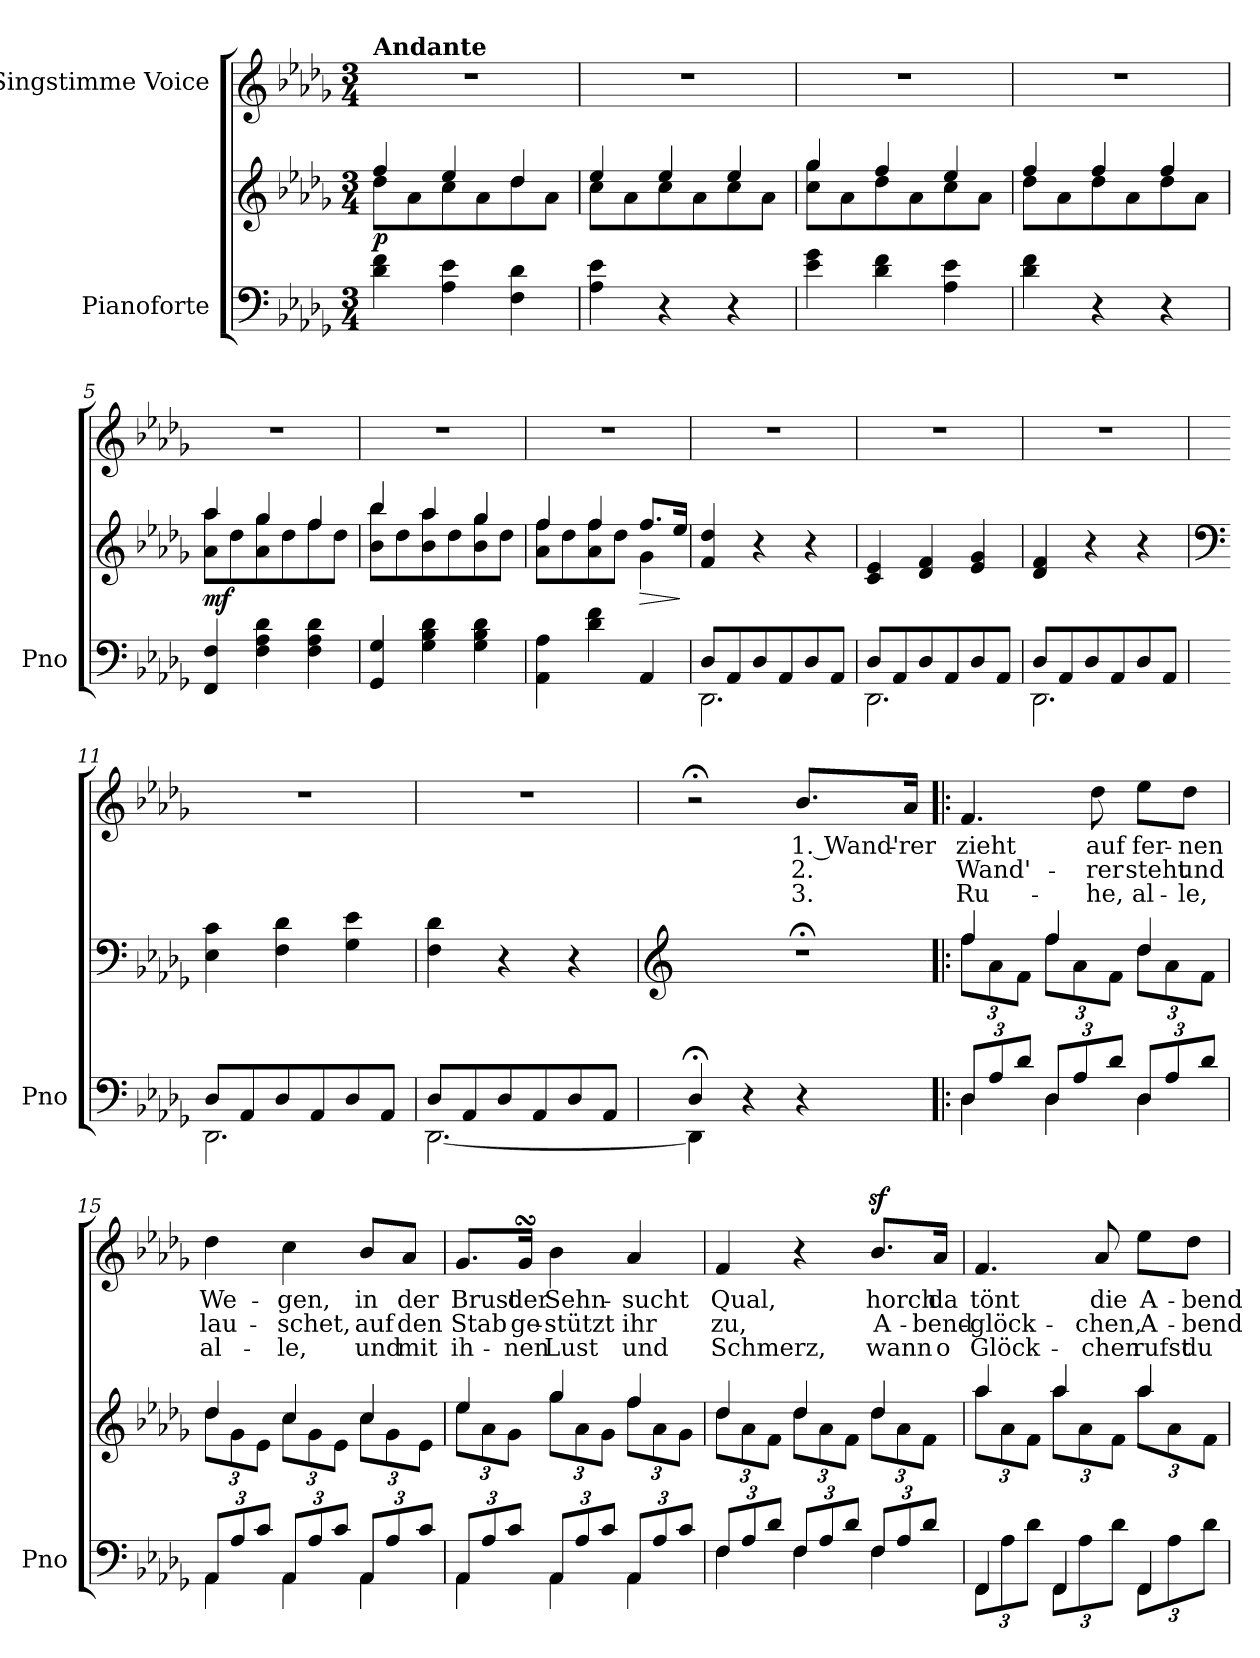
**kern	**kern	**dynam	**kern	**text	**text	**text
*part2	*part2	*part2	*part1	*part1	*part1	*part1
*staff3	*staff2	*staff2/3	*staff1	*staff1	*staff1	*staff1
*I"Pianoforte	*	*	*I"Singstimme Voice	*	*	*
*I'Pno	*	*	*	*	*	*
*clefF4	*clefG2	*	*clefG2	*	*	*
*k[b-e-a-d-g-]	*k[b-e-a-d-g-]	*	*k[b-e-a-d-g-]	*	*	*
*M3/4	*M3/4	*	*M3/4	*	*	*
=1	=1	=1	=1	=1	=1	=1
*	*^	*	*	*	*	*
!	!	!	!	!LO:TX:a:B:t=Andante	!	!	!
!	!	!	!LO:DY:b	!	!	!	!
4d-\ 4f\	4ff/	8dd-\L	p	2.r	.	.	.
.	.	8a-\	.	.	.	.	.
4A-\ 4e-\	4ee-/	8cc\	.	.	.	.	.
.	.	8a-\	.	.	.	.	.
4F\ 4d-\	4dd-/	8dd-\	.	.	.	.	.
.	.	8a-\J	.	.	.	.	.
=2	=2	=2	=2	=2	=2	=2	=2
4A-\ 4e-\	4ee-/	8cc\L	.	2.r	.	.	.
.	.	8a-\	.	.	.	.	.
4r	4ee-/	8cc\	.	.	.	.	.
.	.	8a-\	.	.	.	.	.
4r	4ee-/	8cc\	.	.	.	.	.
.	.	8a-\J	.	.	.	.	.
=3	=3	=3	=3	=3	=3	=3	=3
4e-\ 4g-\	4gg-/	8cc\ 8gg-\L	.	2.r	.	.	.
.	.	8a-\	.	.	.	.	.
4d-\ 4f\	4ff/	8dd-\	.	.	.	.	.
.	.	8a-\	.	.	.	.	.
4A-\ 4e-\	4ee-/	8cc\	.	.	.	.	.
.	.	8a-\J	.	.	.	.	.
=4	=4	=4	=4	=4	=4	=4	=4
4d-\ 4f\	4ff/	8dd-\L	.	2.r	.	.	.
.	.	8a-\	.	.	.	.	.
4r	4ff/	8dd-\	.	.	.	.	.
.	.	8a-\	.	.	.	.	.
4r	4ff/	8dd-\	.	.	.	.	.
.	.	8a-\J	.	.	.	.	.
=5	=5	=5	=5	=5	=5	=5	=5
!	!	!	!LO:DY:b	!	!	!	!
4FF/ 4F/	4aa-/	8a-\ 8aa-\L	mf	2.r	.	.	.
.	.	8dd-\	.	.	.	.	.
4F\ 4A-\ 4d-\	4gg-/	8a-\ 8gg-\	.	.	.	.	.
.	.	8dd-\	.	.	.	.	.
4F\ 4A-\ 4d-\	4ff/	8ff\	.	.	.	.	.
.	.	8dd-\J	.	.	.	.	.
!!LO:LB:g=z
=6	=6	=6	=6	=6	=6	=6	=6
4GG-/ 4G-/	4bb-/	8b-\ 8bb-\L	.	2.r	.	.	.
.	.	8dd-\	.	.	.	.	.
4G-\ 4B-\ 4d-\	4aa-/	8b-\ 8aa-\	.	.	.	.	.
.	.	8dd-\	.	.	.	.	.
4G-\ 4B-\ 4d-\	4gg-/	8b-\ 8gg-\	.	.	.	.	.
.	.	8dd-\J	.	.	.	.	.
!!LO:LB:g=z
=7	=7	=7	=7	=7	=7	=7	=7
4AA-\ 4A-\	4ff/	8a-\ 8ff\L	.	2.r	.	.	.
.	.	8dd-\	.	.	.	.	.
4d-\ 4f\	4ff/	8a-\ 8ff\	.	.	.	.	.
.	.	8dd-\J	.	.	.	.	.
!	!	!	!LO:HP:b	!	!	!	!
4AA-/	8.ff/L	4g-\	>	.	.	.	.
.	16ee-/Jk	.	.	.	.	.	.
*	*v	*v	*	*	*	*	*
.	.	]	.	.	.	.
=8	=8	=8	=8	=8	=8	=8
*^	*	*	*	*	*	*
8D-/L	2.DD-\	4f/ 4dd-/	.	2.r	.	.	.
8AA-/	.	.	.	.	.	.	.
8D-/	.	4r	.	.	.	.	.
8AA-/	.	.	.	.	.	.	.
8D-/	.	4r	.	.	.	.	.
8AA-/J	.	.	.	.	.	.	.
=9	=9	=9	=9	=9	=9	=9	=9
8D-/L	2.DD-\	4c/ 4e-/	.	2.r	.	.	.
8AA-/	.	.	.	.	.	.	.
8D-/	.	4d-/ 4f/	.	.	.	.	.
8AA-/	.	.	.	.	.	.	.
8D-/	.	4e-/ 4g-/	.	.	.	.	.
8AA-/J	.	.	.	.	.	.	.
=10	=10	=10	=10	=10	=10	=10	=10
8D-/L	2.DD-\	4d-/ 4f/	.	2.r	.	.	.
8AA-/	.	.	.	.	.	.	.
8D-/	.	4r	.	.	.	.	.
8AA-/	.	.	.	.	.	.	.
8D-/	.	4r	.	.	.	.	.
8AA-/J	.	.	.	.	.	.	.
=11	=11	=11	=11	=11	=11	=11	=11
*	*	*clefF4	*	*	*	*	*
8D-/L	2.DD-\	4E-\ 4c\	.	2.r	.	.	.
8AA-/	.	.	.	.	.	.	.
8D-/	.	4F\ 4d-\	.	.	.	.	.
8AA-/	.	.	.	.	.	.	.
8D-/	.	4G-\ 4e-\	.	.	.	.	.
8AA-/J	.	.	.	.	.	.	.
=12	=12	=12	=12	=12	=12	=12	=12
8D-/L	[2.DD-\	4F\ 4d-\	.	2.r	.	.	.
8AA-/	.	.	.	.	.	.	.
8D-/	.	4r	.	.	.	.	.
8AA-/	.	.	.	.	.	.	.
8D-/	.	4r	.	.	.	.	.
8AA-/J	.	.	.	.	.	.	.
!!LO:LB:g=z
=13	=13	=13	=13	=13	=13	=13	=13
*	*	*clefG2	*	*	*	*	*
4D-;</	4DD-\]	2.r;<	.	2r;<	.	.	.
4r	2ryy	.	.	.	.	.	.
!	!	!	!	!	!LO:LY:b	!LO:LY:b	!LO:LY:b
4r	.	.	.	8.b-/L	1. Wand'-	2.	3.
!	!	!	!	!	!LO:LY:b	!	!
.	.	.	.	16a-/Jk	-rer	.	.
!!LO:LB:g=z
=14!|:	=14!|:	=14!|:	=14!|:	=14!|:	=14!|:	=14!|:	=14!|:
*	*	*^	*	*	*	*	*
!	!	!	!	!	!	!LO:LY:b	!LO:LY:b	!LO:LY:b
12D-/L	4D-\	4ff/	12ff\L	.	4.f/	zieht	Wand'-	Ru-
12A-/	.	.	12a-\	.	.	.	.	.
12d-/J	.	.	12f\J	.	.	.	.	.
*Xbrackettup	*	*	*Xbrackettup	*	*	*	*	*
12D-/L	4D-\	4ff/	12ff\L	.	.	.	.	.
12A-/	.	.	12a-\	.	.	.	.	.
!	!	!	!	!	!	!LO:LY:b	!LO:LY:b	!LO:LY:b
.	.	.	.	.	8dd-\	auf	-rer	-he,
12d-/J	.	.	12f\J	.	.	.	.	.
!	!	!	!	!	!	!LO:LY:b	!LO:LY:b	!LO:LY:b
12D-/L	4D-\	4dd-/	12dd-\L	.	8ee-\L	fer-	steht	al-
12A-/	.	.	12a-\	.	.	.	.	.
!	!	!	!	!	!	!LO:LY:b	!LO:LY:b	!LO:LY:b
.	.	.	.	.	8dd-\J	-nen	und	-le,
12d-/J	.	.	12f\J	.	.	.	.	.
=15	=15	=15	=15	=15	=15	=15	=15	=15
*brackettup	*	*	*brackettup	*	*	*	*	*
!	!	!	!	!	!	!LO:LY:b	!LO:LY:b	!LO:LY:b
12AA-/L	4AA-\	4dd-/	12dd-\L	.	4dd-\	We-	lau-	al-
12A-/	.	.	12g-\	.	.	.	.	.
12c/J	.	.	12e-\J	.	.	.	.	.
*Xbrackettup	*	*	*Xbrackettup	*	*	*	*	*
!	!	!	!	!	!	!LO:LY:b	!LO:LY:b	!LO:LY:b
12AA-/L	4AA-\	4cc/	12cc\L	.	4cc\	-gen,	-schet,	-le,
12A-/	.	.	12g-\	.	.	.	.	.
12c/J	.	.	12e-\J	.	.	.	.	.
!	!	!	!	!	!	!LO:LY:b	!LO:LY:b	!LO:LY:b
12AA-/L	4AA-\	4cc/	12cc\L	.	8b-/L	in	auf	und
12A-/	.	.	12g-\	.	.	.	.	.
!	!	!	!	!	!	!LO:LY:b	!LO:LY:b	!LO:LY:b
.	.	.	.	.	8a-/J	der	den	mit
12c/J	.	.	12e-\J	.	.	.	.	.
=16	=16	=16	=16	=16	=16	=16	=16	=16
*brackettup	*	*	*brackettup	*	*	*	*	*
!	!	!	!	!	!	!LO:LY:b	!LO:LY:b	!LO:LY:b
12AA-/L	4AA-\	4ee-/	12ee-\L	.	8.g-/L	Brust	Stab	ih-
12A-/	.	.	12a-\	.	.	.	.	.
12c/J	.	.	12g-\J	.	.	.	.	.
!	!	!	!	!	!	!LO:LY:b	!LO:LY:b	!LO:LY:b
.	.	.	.	.	16g-sSSs/Jk	der	ge-	-nen
*Xbrackettup	*	*	*Xbrackettup	*	*	*	*	*
!	!	!	!	!	!	!LO:LY:b	!LO:LY:b	!LO:LY:b
12AA-/L	4AA-\	4gg-/	12gg-\L	.	4b-\	Sehn-	-stützt	Lust
12A-/	.	.	12a-\	.	.	.	.	.
12c/J	.	.	12g-\J	.	.	.	.	.
!	!	!	!	!	!	!LO:LY:b	!LO:LY:b	!LO:LY:b
12AA-/L	4AA-\	4ff/	12ff\L	.	4a-/	-sucht	ihr	und
12A-/	.	.	12a-\	.	.	.	.	.
12c/J	.	.	12g-\J	.	.	.	.	.
!!LO:PB:g=z
=17	=17	=17	=17	=17	=17	=17	=17	=17
*brackettup	*	*	*brackettup	*	*	*	*	*
!	!	!	!	!	!	!LO:LY:b	!LO:LY:b	!LO:LY:b
12F/L	4F\	4dd-/	12dd-\L	.	4f/	Qual,	zu,	Schmerz,
12A-/	.	.	12a-\	.	.	.	.	.
12d-/J	.	.	12f\J	.	.	.	.	.
*Xbrackettup	*	*	*Xbrackettup	*	*	*	*	*
12F/L	4F\	4dd-/	12dd-\L	.	4r	.	.	.
12A-/	.	.	12a-\	.	.	.	.	.
12d-/J	.	.	12f\J	.	.	.	.	.
!	!	!	!	!	!	!LO:LY:b	!LO:LY:b	!LO:LY:b
12F/L	4F\	4dd-/	12dd-\L	.	8.b-z>/L	horch	A-	wann
12A-/	.	.	12a-\	.	.	.	.	.
12d-/J	.	.	12f\J	.	.	.	.	.
!	!	!	!	!	!	!LO:LY:b	!LO:LY:b	!LO:LY:b
.	.	.	.	.	16a-/Jk	da	-bend-	o
=18	=18	=18	=18	=18	=18	=18	=18	=18
*brackettup	*	*	*brackettup	*	*	*	*	*
!	!	!	!	!	!	!LO:LY:b	!LO:LY:b	!LO:LY:b
12FF\L	4FF/	4aa-/	12aa-\L	.	4.f/	tönt	-glöck-	Glöck-
12A-\	.	.	12a-\	.	.	.	.	.
12d-\J	.	.	12f\J	.	.	.	.	.
*Xbrackettup	*	*	*Xbrackettup	*	*	*	*	*
12FF\L	4FF/	4aa-/	12aa-\L	.	.	.	.	.
12A-\	.	.	12a-\	.	.	.	.	.
!	!	!	!	!	!	!LO:LY:b	!LO:LY:b	!LO:LY:b
.	.	.	.	.	8a-/	die	-chen,	-chen
12d-\J	.	.	12f\J	.	.	.	.	.
!	!	!	!	!	!	!LO:LY:b	!LO:LY:b	!LO:LY:b
12FF\L	4FF/	4aa-/	12aa-\L	.	8ee-\L	A-	A-	rufst
12A-\	.	.	12a-\	.	.	.	.	.
!	!	!	!	!	!	!LO:LY:b	!LO:LY:b	!LO:LY:b
.	.	.	.	.	8dd-\J	-bend-	-bend-	du
12d-\J	.	.	12f\J	.	.	.	.	.
*v	*v	*	*	*	*	*	*	*
*	*v	*v	*	*	*	*	*
=	=	=	=	=	=	=
*-	*-	*-	*-	*-	*-	*-
